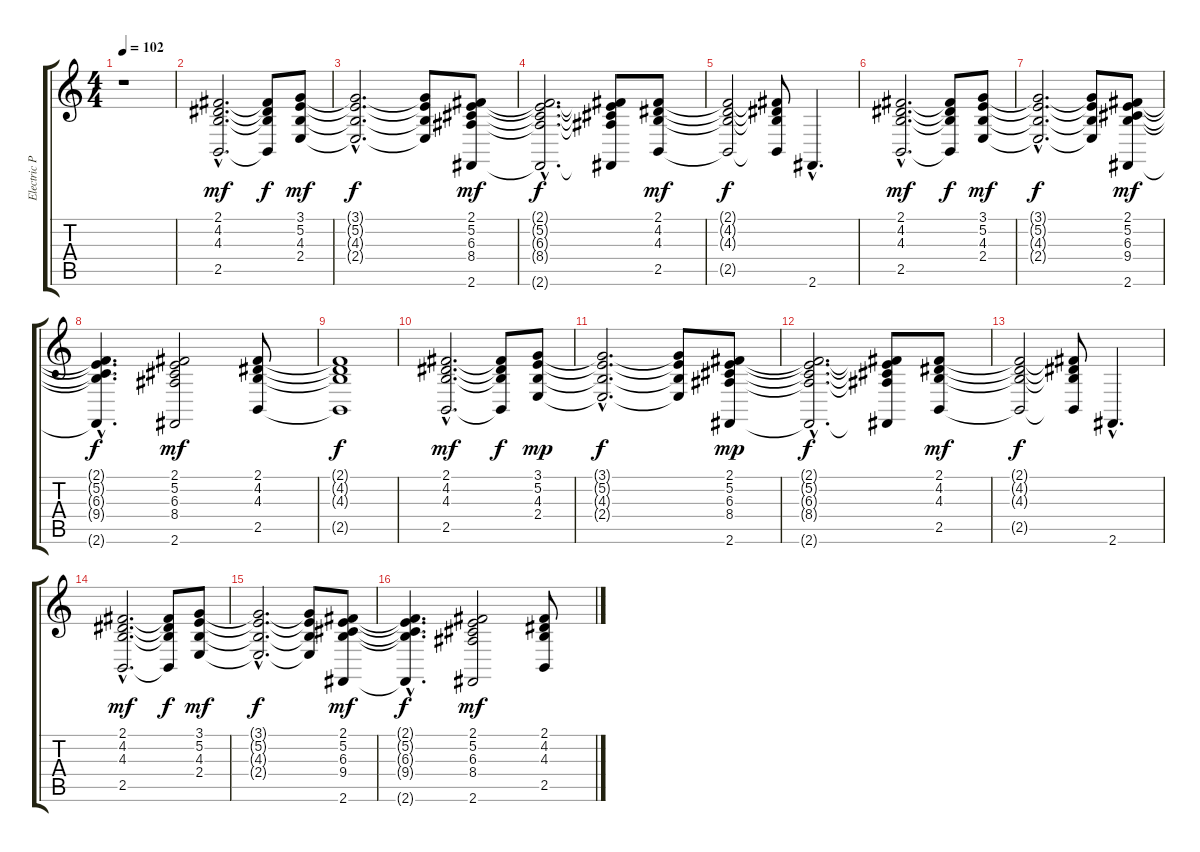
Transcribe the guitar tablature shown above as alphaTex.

\track ("Electric Piano" "Electric P") {instrument electricpiano1}
\staff {score tabs}
\tuning (E4 B3 G3 D3 A2 E2) {hide}
\ts (4 4)
\tempo 102
\clef g2
\ks c
r.1{dy mf instrument electricpiano1} |
(2.1{hac} 4.2{hac} 4.3{hac} 2.5{hac}).2{d} (2.1{t} 4.2{t} 4.3{t} 2.5{t}).8{dy f} (3.1 5.2 4.3 2.4).8{dy mf} |
(3.1{hac t} 5.2{hac t} 4.3{hac t} 2.4{hac t}).2{d dy f} (3.1{t} 5.2{t} 4.3{t} 2.4{t}).8 (2.1 5.2 6.3 8.4 2.6).8{dy mf} |
(2.1{hac t} 5.2{hac t} 6.3{hac t} 8.4{hac t} 2.6{hac t}).2{d dy f} (2.1{t} 5.2{t} 6.3{t} 8.4{t} 2.6{t}).8 (2.1 4.2 4.3 2.5).8{dy mf} |
(2.1{t} 4.2{t} 4.3{t} 2.5{t}).2{dy f} (2.1{t} 4.2{t} 4.3{t} 2.5{t}).8 2.6{hac}.4{d} |
(2.1{hac} 4.2{hac} 4.3{hac} 2.5{hac}).2{d dy mf} (2.1{t} 4.2{t} 4.3{t} 2.5{t}).8{dy f} (3.1 5.2 4.3 2.4).8{dy mf} |
(3.1{hac t} 5.2{hac t} 4.3{hac t} 2.4{hac t}).2{d dy f} (3.1{t} 5.2{t} 4.3{t} 2.4{t}).8 (2.1 5.2 6.3 9.4 2.6).8{dy mf} |
(2.1{hac t} 5.2{hac t} 6.3{hac t} 9.4{hac t} 2.6{hac t}).4{d dy f} (2.1 5.2 6.3 8.4 2.6).2{dy mf} (2.1 4.2 4.3 2.5).8 |
(2.1{t} 4.2{t} 4.3{t} 2.5{t}).1{dy f} |
(2.1{hac} 4.2{hac} 4.3{hac} 2.5{hac}).2{d dy mf} (2.1{t} 4.2{t} 4.3{t} 2.5{t}).8{dy f} (3.1 5.2 4.3 2.4).8{dy mp} |
(3.1{hac t} 5.2{hac t} 4.3{hac t} 2.4{hac t}).2{d dy f} (3.1{t} 5.2{t} 4.3{t} 2.4{t}).8 (2.1 5.2 6.3 8.4 2.6).8{dy mp} |
(2.1{hac t} 5.2{hac t} 6.3{hac t} 8.4{hac t} 2.6{hac t}).2{d dy f} (2.1{t} 5.2{t} 6.3{t} 8.4{t} 2.6{t}).8 (2.1 4.2 4.3 2.5).8{dy mf} |
(2.1{t} 4.2{t} 4.3{t} 2.5{t}).2{dy f} (2.1{t} 4.2{t} 4.3{t} 2.5{t}).8 2.6{hac}.4{d} |
(2.1{hac} 4.2{hac} 4.3{hac} 2.5{hac}).2{d dy mf} (2.1{t} 4.2{t} 4.3{t} 2.5{t}).8{dy f} (3.1 5.2 4.3 2.4).8{dy mf} |
(3.1{hac t} 5.2{hac t} 4.3{hac t} 2.4{hac t}).2{d dy f} (3.1{t} 5.2{t} 4.3{t} 2.4{t}).8 (2.1 5.2 6.3 9.4 2.6).8{dy mf} |
(2.1{hac t} 5.2{hac t} 6.3{hac t} 9.4{hac t} 2.6{hac t}).4{d dy f} (2.1 5.2 6.3 8.4 2.6).2{dy mf} (2.1 4.2 4.3 2.5).8
